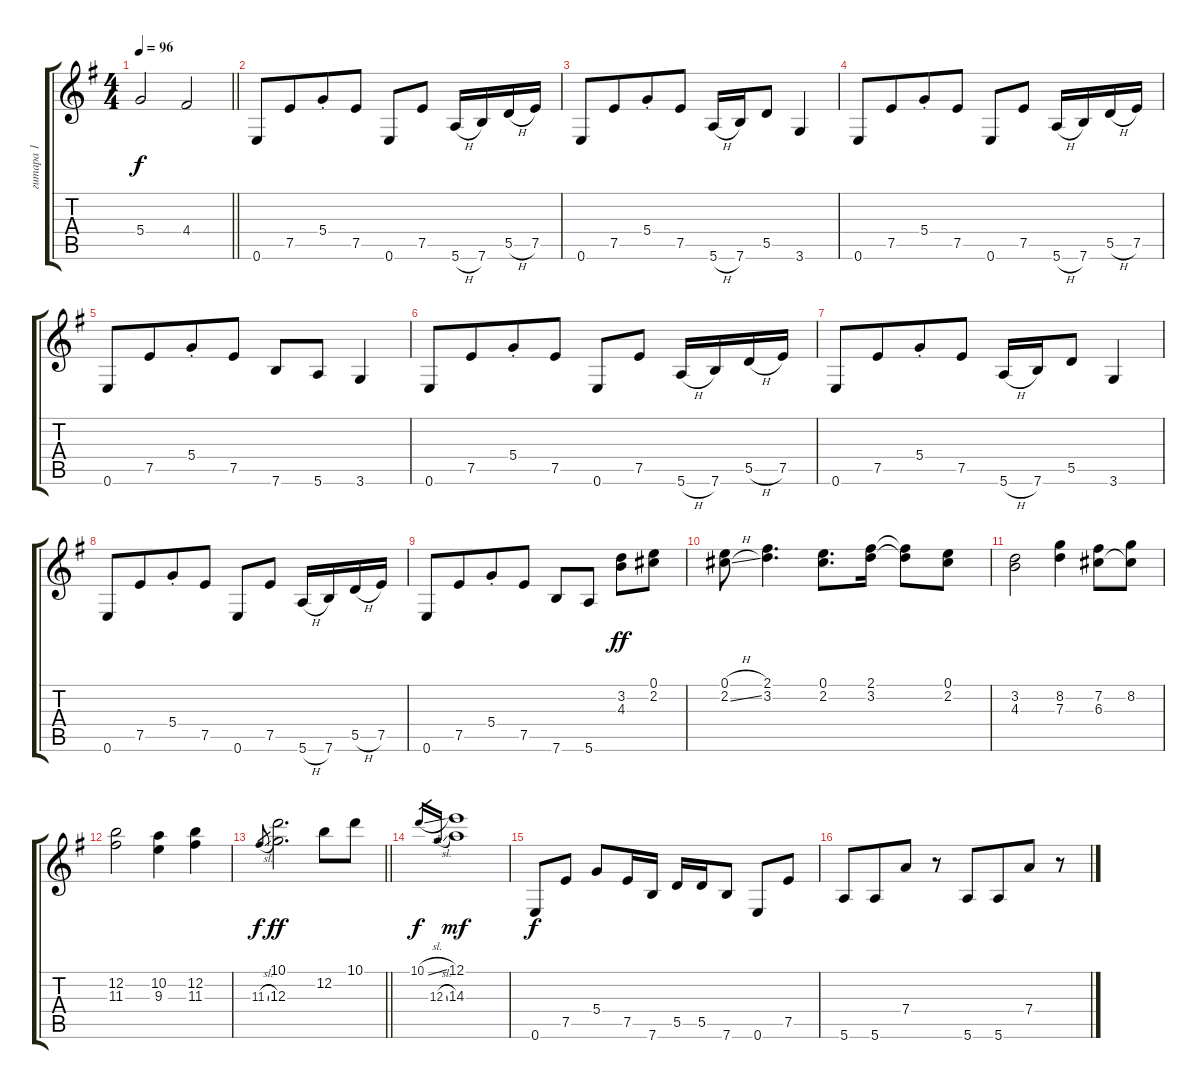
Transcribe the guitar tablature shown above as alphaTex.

\track ("гитара 1" "гитара 1") {instrument overdrivenguitar}
\staff {score tabs}
\tuning (E4 B3 G3 D3 A2 E2) {hide}
\ts (4 4)
\tempo 96
\clef g2
\barLineRight lightlight
\ks eminor
5.4.2{dy f} 4.4.2 |
\section ("" "")
0.6.8 7.5.8{beam merge} 5.4{st}.8 7.5.8 0.6.8 7.5.8 5.6{h}.16 7.6.16 5.5{h}.16 7.5.16 |
0.6.8 7.5.8{beam merge} 5.4{st}.8 7.5.8 5.6{h}.16 7.6.16 5.5.8 3.6.4 |
0.6.8 7.5.8{beam merge} 5.4{st}.8 7.5.8 0.6.8 7.5.8 5.6{h}.16 7.6.16 5.5{h}.16 7.5.16 |
0.6.8 7.5.8{beam merge} 5.4{st}.8 7.5.8 7.6.8 5.6.8 3.6.4 |
0.6.8 7.5.8{beam merge} 5.4{st}.8 7.5.8 0.6.8 7.5.8 5.6{h}.16 7.6.16 5.5{h}.16 7.5.16 |
0.6.8 7.5.8{beam merge} 5.4{st}.8 7.5.8 5.6{h}.16 7.6.16 5.5.8 3.6.4 |
0.6.8 7.5.8{beam merge} 5.4{st}.8 7.5.8 0.6.8 7.5.8 5.6{h}.16 7.6.16 5.5{h}.16 7.5.16 |
0.6.8 7.5.8{beam merge} 5.4{st}.8 7.5.8 7.6.8 5.6.8 (3.2 4.3).8{dy ff} (0.1 2.2).8 |
(0.1{h} 2.2{sl}).8 (2.1 3.2).4{d} (0.1 2.2).8{d} (2.1 3.2).16 (2.1{t} 3.2{t}).8 (0.1 2.2).8 |
(3.2 4.3).2 (8.2 7.3).4 (7.2 6.3).8 (8.2 6.3{t}).8 |
(12.2 11.3).2 (10.2 9.3).4 (12.2 11.3).4 |
\barLineRight lightlight
11.3{sl}.8{gr dy f} (10.1 12.3).2{d dy ff} 12.2.8 10.1.8 |
\section ("" "")
10.1{sl}.16{gr dy f} 12.3{sl}.16{gr} (12.1 14.3).1{dy mf} |
0.6.8{dy f} 7.5.8 5.4.8 7.5.16 7.6.16 5.5.16 5.5.16 7.6.8 0.6.8 7.5.8 |
5.6.8{beam merge} 5.6.8{beam merge} 7.4.8 r.8 5.6.8 5.6.8{beam merge} 7.4.8 r.8
